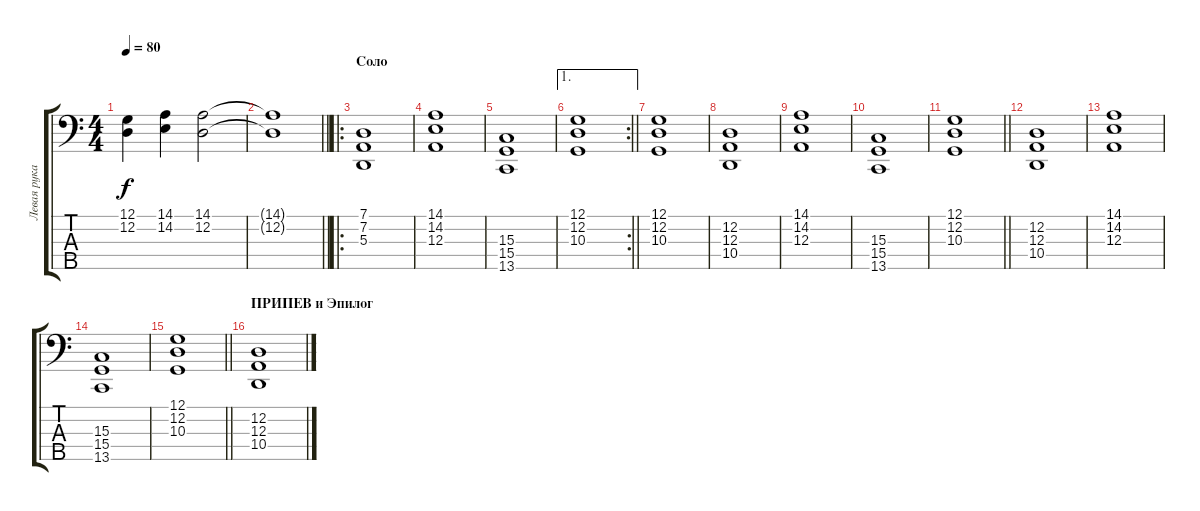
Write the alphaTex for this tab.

\track ("Левая рука Клавиши" "Левая рука") {instrument stringensemble2}
\staff {score tabs}
\tuning (G2 D2 A1 E1 B0) {hide}
\ts (4 4)
\tempo 80
\clef f4
\ks c
(12.1 12.2).4{dy f} (14.1 14.2).4 (14.1 12.2).2 |
\barLineRight lightlight
(14.1{t} 12.2{t}).1 |
\ro
\section ("" "Соло")
(7.1 7.2 5.3).1 |
(14.1 14.2 12.3).1 |
(15.3 15.4 13.5).1 |
\ae 1
\rc 2
\barLineRight lightlight
(12.1 12.2 10.3).1 |
(12.1 12.2 10.3).1 |
(12.2 12.3 10.4).1 |
(14.1 14.2 12.3).1 |
(15.3 15.4 13.5).1 |
\barLineRight lightlight
(12.1 12.2 10.3).1 |
(12.2 12.3 10.4).1 |
(14.1 14.2 12.3).1 |
(15.3 15.4 13.5).1 |
\barLineRight lightlight
(12.1 12.2 10.3).1 |
\section ("" "ПРИПЕВ и Эпилог")
(12.2 12.3 10.4).1
